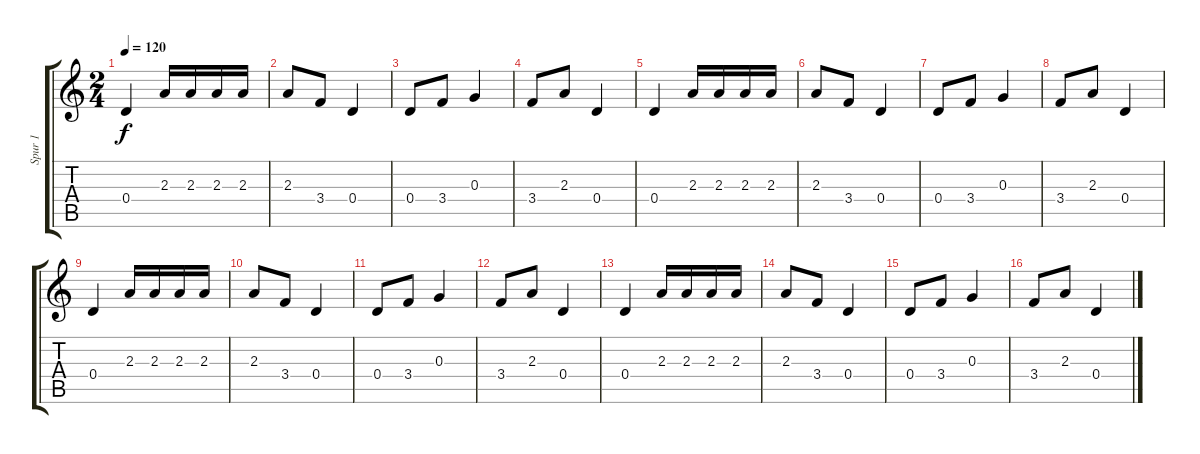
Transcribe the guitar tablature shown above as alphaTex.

\track ("Spur 1" "Spur 1") {instrument electricbassfinger}
\staff {score tabs}
\tuning (E4 B3 G3 D3 A2 E2) {hide}
\ts (2 4)
\tempo 120
\clef g2
\ks c
0.4.4{dy f instrument electricbassfinger} 2.3.16 2.3.16 2.3.16 2.3.16 |
2.3.8 3.4.8 0.4.4 |
0.4.8 3.4.8 0.3.4 |
3.4.8 2.3.8 0.4.4 |
0.4.4 2.3.16 2.3.16 2.3.16 2.3.16 |
2.3.8 3.4.8 0.4.4 |
0.4.8 3.4.8 0.3.4 |
3.4.8 2.3.8 0.4.4 |
0.4.4 2.3.16 2.3.16 2.3.16 2.3.16 |
2.3.8 3.4.8 0.4.4 |
0.4.8 3.4.8 0.3.4 |
3.4.8 2.3.8 0.4.4 |
0.4.4 2.3.16 2.3.16 2.3.16 2.3.16 |
2.3.8 3.4.8 0.4.4 |
0.4.8 3.4.8 0.3.4 |
3.4.8 2.3.8 0.4.4
